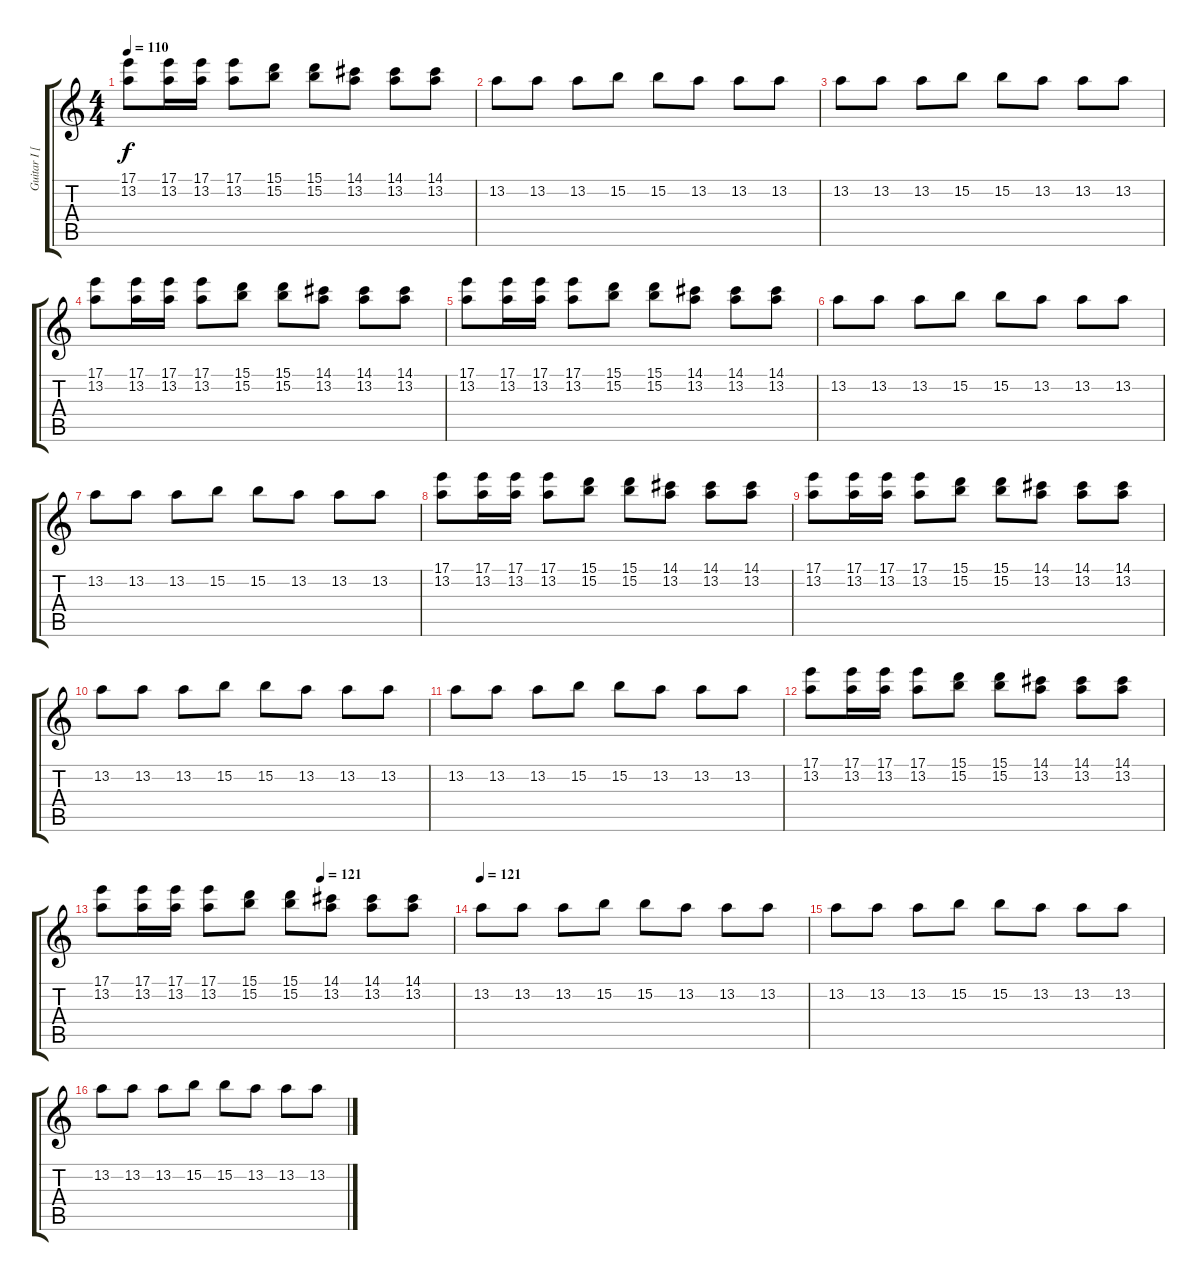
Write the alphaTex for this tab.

\track ("Guitar I [Aaron Turner]" "Guitar I [") {instrument distortionguitar}
\staff {score tabs}
\tuning (B3 Ab3 E3 B2 Gb2 B1) {hide}
\ts (4 4)
\tempo 110
\clef g2
\ks c
(17.1 13.2).8{dy f} (17.1 13.2).16 (17.1 13.2).16 (17.1 13.2).8 (15.1 15.2).8 (15.1 15.2).8 (14.1 13.2).8 (14.1 13.2).8 (14.1 13.2).8 |
13.2.8 13.2.8 13.2.8 15.2.8 15.2.8 13.2.8 13.2.8 13.2.8 |
13.2.8 13.2.8 13.2.8 15.2.8 15.2.8 13.2.8 13.2.8 13.2.8 |
(17.1 13.2).8 (17.1 13.2).16 (17.1 13.2).16 (17.1 13.2).8 (15.1 15.2).8 (15.1 15.2).8 (14.1 13.2).8 (14.1 13.2).8 (14.1 13.2).8 |
(17.1 13.2).8 (17.1 13.2).16 (17.1 13.2).16 (17.1 13.2).8 (15.1 15.2).8 (15.1 15.2).8 (14.1 13.2).8 (14.1 13.2).8 (14.1 13.2).8 |
13.2.8{volume 13} 13.2.8 13.2.8 15.2.8 15.2.8 13.2.8 13.2.8 13.2.8 |
13.2.8 13.2.8 13.2.8 15.2.8 15.2.8 13.2.8 13.2.8 13.2.8 |
(17.1 13.2).8 (17.1 13.2).16 (17.1 13.2).16 (17.1 13.2).8 (15.1 15.2).8 (15.1 15.2).8 (14.1 13.2).8 (14.1 13.2).8 (14.1 13.2).8 |
(17.1 13.2).8 (17.1 13.2).16 (17.1 13.2).16 (17.1 13.2).8 (15.1 15.2).8 (15.1 15.2).8 (14.1 13.2).8 (14.1 13.2).8 (14.1 13.2).8 |
13.2.8 13.2.8 13.2.8 15.2.8 15.2.8 13.2.8 13.2.8 13.2.8 |
13.2.8 13.2.8 13.2.8 15.2.8 15.2.8 13.2.8 13.2.8 13.2.8 |
(17.1 13.2).8 (17.1 13.2).16 (17.1 13.2).16 (17.1 13.2).8 (15.1 15.2).8 (15.1 15.2).8 (14.1 13.2).8 (14.1 13.2).8 (14.1 13.2).8 |
\tempo (121 0.625)
(17.1 13.2).8 (17.1 13.2).16 (17.1 13.2).16 (17.1 13.2).8 (15.1 15.2).8 (15.1 15.2).8 (14.1 13.2).8 (14.1 13.2).8 (14.1 13.2).8 |
\tempo 121
13.2.8 13.2.8 13.2.8 15.2.8 15.2.8 13.2.8 13.2.8 13.2.8 |
13.2.8 13.2.8 13.2.8 15.2.8 15.2.8 13.2.8 13.2.8 13.2.8 |
13.2.8 13.2.8 13.2.8 15.2.8 15.2.8 13.2.8 13.2.8 13.2.8
